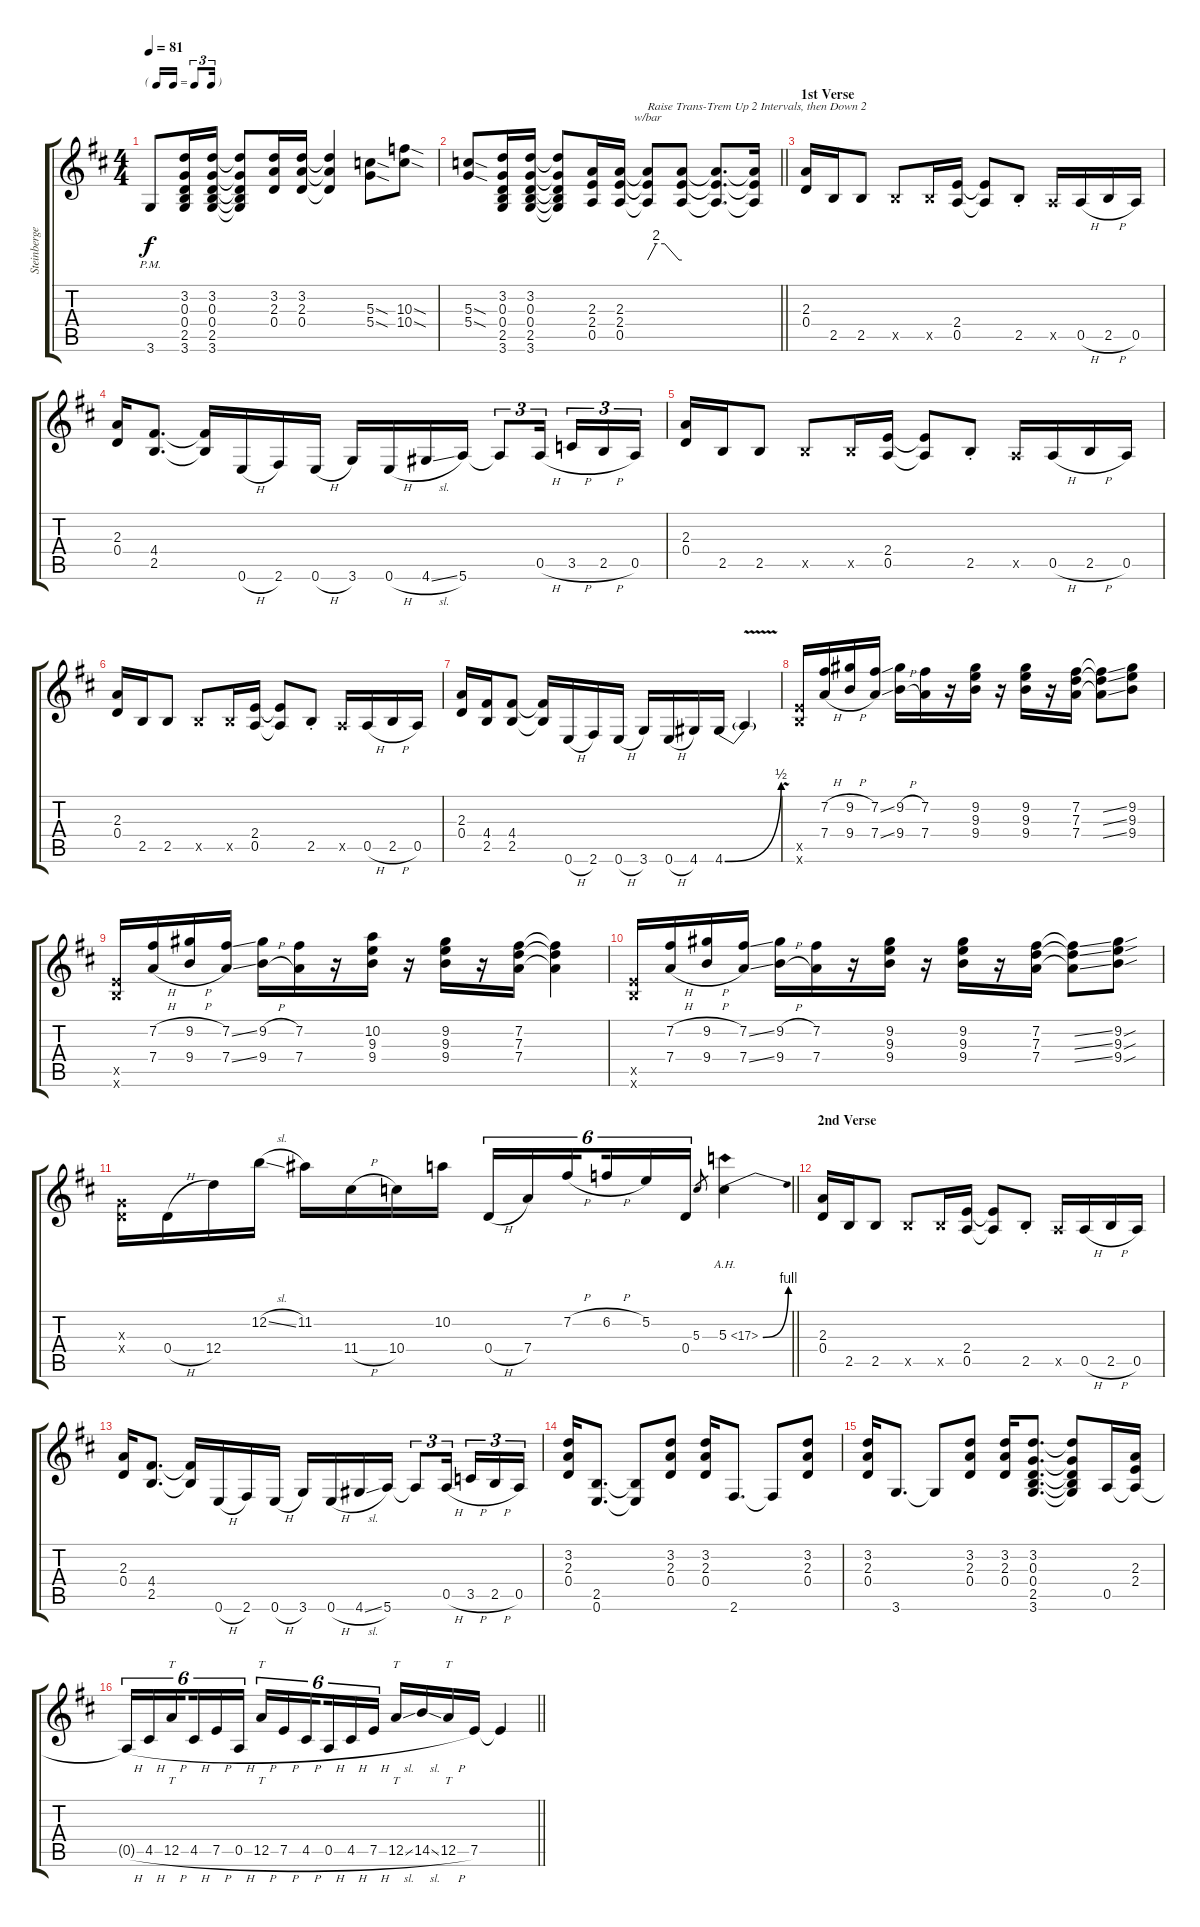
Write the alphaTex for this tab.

\track ("Steinberger Trans-Trem =0 Normal Tuning " "Steinberge") {instrument overdrivenguitar}
\staff {score tabs}
\tuning (E4 B3 G3 D3 A2 E2) {hide}
\ts (4 4)
\tf triplet16th
\tempo 81
\clef g2
\ks d
3.6{pm}.8{dy f} (3.2 0.3 0.4 2.5 3.6).16 (3.2 0.3 0.4 2.5 3.6).16 (3.2{t} 0.3{t} 0.4{t} 2.5{t} 3.6{t}).8 (3.2 2.3 0.4).16 (3.2 2.3 0.4).16 (3.2{t} 2.3{t} 0.4{t}).4 (5.3{sod} 5.4{sod}).8 (10.3{sod} 10.4{sod}).8 |
\barLineRight lightlight
(5.3{sod} 5.4{sod}).8 (3.2 0.3 0.4 2.5 3.6).16 (3.2 0.3 0.4 2.5 3.6).16 (3.2{t} 0.3{t} 0.4{t} 2.5{t} 3.6{t}).8 (2.3 2.4 0.5).16 (2.3 2.4 0.5).16 (2.3{t} 2.4{t} 0.5{t}).8{tbe (custom default 0 0 15 8 30 8 55 0 60 0) txt "Raise Trans-Trem Up 2 Intervals, then Down 2"} (2.3{t} 2.4{t} 0.5{t}).8 (2.3{t} 2.4{t} 0.5{t}).8{d} (2.3{t} 2.4{t} 0.5{t}).16 |
\section ("" "1st Verse")
(2.3 0.4).16 2.5.16 2.5.8 2.5{x}.8 2.5{x}.16 (2.4 0.5).16 (2.4{t} 0.5{t}).8 2.5{st}.8 0.5{x}.16 0.5{h}.16 2.5{h}.16 0.5.16 |
(2.3 0.4).16 (4.4 2.5).8{d} (4.4{t} 2.5{t}).16 0.6{h}.16 2.6.16 0.6{h}.16 3.6.16 0.6{h}.16 4.6{sl}.16 5.6.16 5.6{t}.8{tu (3 2)} 0.5{h}.16{tu (3 2) beam splitsecondary} 3.5{h}.16{tu (3 2)} 2.5{h}.16{tu (3 2)} 0.5.16{tu (3 2)} |
(2.3 0.4).16 2.5.16 2.5.8 2.5{x}.8 2.5{x}.16 (2.4 0.5).16 (2.4{t} 0.5{t}).8 2.5{st}.8 0.5{x}.16 0.5{h}.16 2.5{h}.16 0.5.16 |
(2.3 0.4).16 2.5.16 2.5.8 2.5{x}.8 2.5{x}.16 (2.4 0.5).16 (2.4{t} 0.5{t}).8 2.5{st}.8 0.5{x}.16 0.5{h}.16 2.5{h}.16 0.5.16 |
(2.3 0.4).16 (4.4 2.5).16 (4.4 2.5).8 (4.4{t} 2.5{t}).16 0.6{h}.16 2.6.16 0.6{h}.16 3.6.16 0.6{h}.16 4.6.16 4.6{be (bend 0 0 60 2)}.16 4.6{v t}.4 |
(7.5{x} 7.6{x}).16 (7.2{h} 7.4{h}).16 (9.2{h} 9.4{h}).16 (7.2{ss} 7.4{ss}).16 (9.2{h} 9.4{h}).16 (7.2 7.4).16 r.16 (9.2 9.3 9.4).16 r.16 (9.2 9.3 9.4).16 r.16 (7.2 7.3 7.4).16 (7.2{ss t} 7.3{ss t} 7.4{ss t}).8 (9.2 9.3 9.4).8 |
(7.5{x} 7.6{x}).16 (7.2{h} 7.4{h}).16 (9.2{h} 9.4{h}).16 (7.2{ss} 7.4{ss}).16 (9.2{h} 9.4{h}).16 (7.2 7.4).16 r.16 (10.2 9.3 9.4).16 r.16 (9.2 9.3 9.4).16 r.16 (7.2 7.3 7.4).16 (7.2{t} 7.3{t} 7.4{t}).4 |
(7.5{x} 7.6{x}).16 (7.2{h} 7.4{h}).16 (9.2{h} 9.4{h}).16 (7.2{ss} 7.4{ss}).16 (9.2{h} 9.4{h}).16 (7.2 7.4).16 r.16 (9.2 9.3 9.4).16 r.16 (9.2 9.3 9.4).16 r.16 (7.2 7.3 7.4).16 (7.2{ss t} 7.3{ss t} 7.4{ss t}).8 (9.2{sou} 9.3{sou} 9.4{sou}).8 |
\barLineRight lightlight
(0.3{x} 0.4{x}).16 0.4{h}.16 12.4.16 12.2{sl}.16 11.2.16 11.4{h}.16 10.4.16 10.2.16 0.4{h}.16{tu (6 4)} 7.4.16{tu (6 4)} 7.2{h}.16{tu (6 4) beam splitsecondary} 6.2{h}.16{tu (6 4)} 5.2.16{tu (6 4)} 0.4.16{tu (6 4)} 5.3.8{gr} 5.3{be (bend 0 0 60 4) ah 12}.4 |
\section ("" "2nd Verse")
(2.3 0.4).16 2.5.16 2.5.8 2.5{x}.8 2.5{x}.16 (2.4 0.5).16 (2.4{t} 0.5{t}).8 2.5{st}.8 0.5{x}.16 0.5{h}.16 2.5{h}.16 0.5.16 |
(2.3 0.4).16 (4.4 2.5).8{d} (4.4{t} 2.5{t}).16 0.6{h}.16 2.6.16 0.6{h}.16 3.6.16 0.6{h}.16 4.6{sl}.16 5.6.16 5.6{t}.8{tu (3 2)} 0.5{h}.16{tu (3 2) beam splitsecondary} 3.5{h}.16{tu (3 2)} 2.5{h}.16{tu (3 2)} 0.5.16{tu (3 2)} |
(3.2 2.3 0.4).16 (2.5 0.6).8{d} (2.5{t} 0.6{t}).8 (3.2 2.3 0.4).8 (3.2 2.3 0.4).16 2.6.8{d} 2.6{t}.8 (3.2 2.3 0.4).8 |
(3.2 2.3 0.4).16 3.6.8{d} 3.6{t}.8 (3.2 2.3 0.4).8 (3.2 2.3 0.4).16 (3.2 0.3 0.4 2.5 3.6).8{d} (3.2{t} 0.3{t} 0.4{t} 2.5{t} 3.6{t}).8 0.5.16 (2.3 2.4 0.5{t}).16 |
\barLineRight lightlight
0.5{h t}.16{tu (6 4)} 4.5{h}.16{tu (6 4)} 12.5{h}.16{tt tu (6 4) beam splitsecondary} 4.5{h}.16{tu (6 4)} 7.5{h}.16{tu (6 4)} 0.5{h}.16{tu (6 4)} 12.5{h}.16{tt tu (6 4)} 7.5{h}.16{tu (6 4)} 4.5{h}.16{tu (6 4) beam splitsecondary} 0.5{h}.16{tu (6 4)} 4.5{h}.16{tu (6 4)} 7.5{h}.16{tu (6 4)} 12.5{sl}.16{tt} 14.5{sl}.16 12.5{h}.16{tt} 7.5.16 7.5{t}.4
